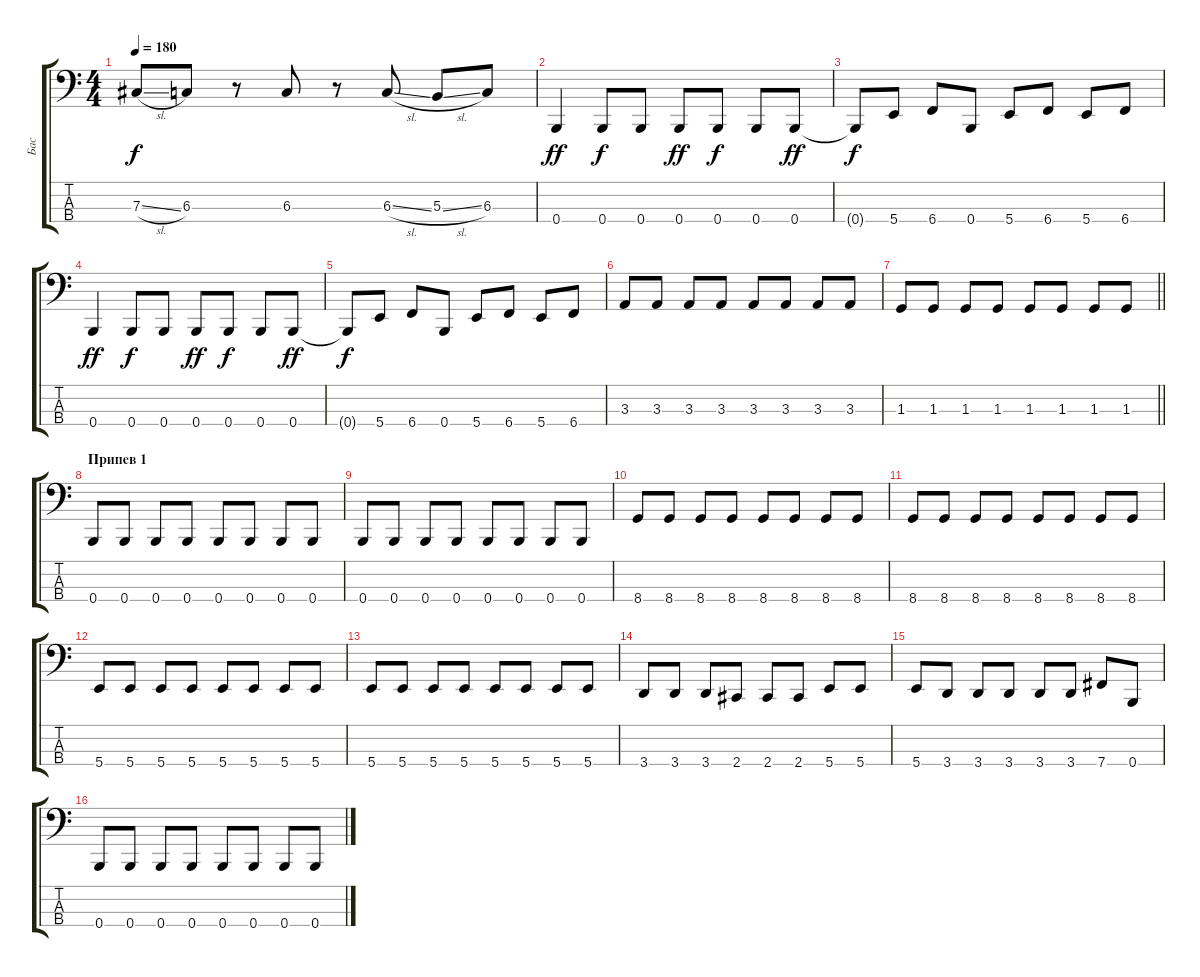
\track ("Бас" "Бас") {instrument electricbasspick}
\staff {score tabs}
\tuning (E2 B1 Gb1 B0) {hide}
\ts (4 4)
\tempo 180
\clef f4
\ks c
7.3{sl}.8{dy f} 6.3.8 r.8 6.3.8 r.8 6.3{sl}.8 5.3{sl}.8 6.3.8 |
0.4.4{dy ff} 0.4.8{dy f} 0.4.8 0.4.8{dy ff} 0.4.8{dy f} 0.4.8 0.4.8{dy ff} |
0.4{t}.8{dy f} 5.4.8 6.4.8 0.4.8 5.4.8 6.4.8 5.4.8 6.4.8 |
0.4.4{dy ff} 0.4.8{dy f} 0.4.8 0.4.8{dy ff} 0.4.8{dy f} 0.4.8 0.4.8{dy ff} |
0.4{t}.8{dy f} 5.4.8 6.4.8 0.4.8 5.4.8 6.4.8 5.4.8 6.4.8 |
3.3.8 3.3.8 3.3.8 3.3.8 3.3.8 3.3.8 3.3.8 3.3.8 |
\barLineRight lightlight
1.3.8 1.3.8 1.3.8 1.3.8 1.3.8 1.3.8 1.3.8 1.3.8 |
\section ("" "Припев 1")
0.4.8 0.4.8 0.4.8 0.4.8 0.4.8 0.4.8 0.4.8 0.4.8 |
0.4.8 0.4.8 0.4.8 0.4.8 0.4.8 0.4.8 0.4.8 0.4.8 |
8.4.8 8.4.8 8.4.8 8.4.8 8.4.8 8.4.8 8.4.8 8.4.8 |
8.4.8 8.4.8 8.4.8 8.4.8 8.4.8 8.4.8 8.4.8 8.4.8 |
5.4.8 5.4.8 5.4.8 5.4.8 5.4.8 5.4.8 5.4.8 5.4.8 |
5.4.8 5.4.8 5.4.8 5.4.8 5.4.8 5.4.8 5.4.8 5.4.8 |
3.4.8 3.4.8 3.4.8 2.4.8 2.4.8 2.4.8 5.4.8 5.4.8 |
5.4.8 3.4.8 3.4.8 3.4.8 3.4.8 3.4.8 7.4.8 0.4.8 |
0.4.8 0.4.8 0.4.8 0.4.8 0.4.8 0.4.8 0.4.8 0.4.8
